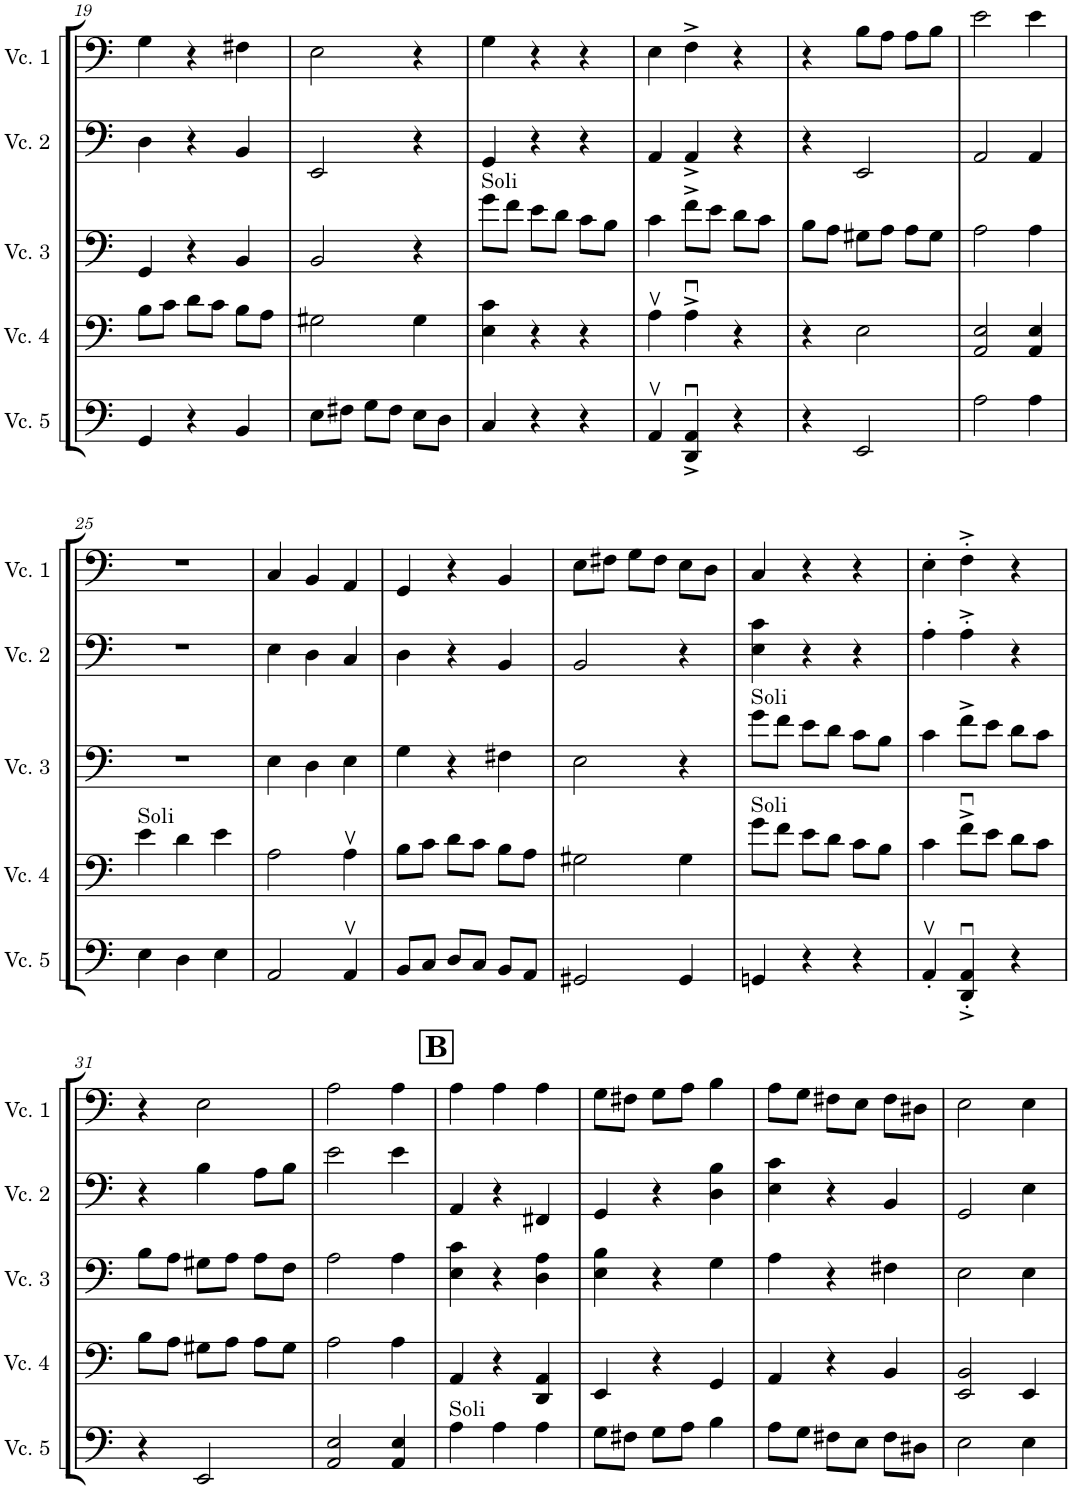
**kern	**kern	**kern	**kern	**kern
*part5	*part4	*part3	*part2	*part1
*staff5	*staff4	*staff3	*staff2	*staff1
*I"Cello 5	*I"Cello 4	*I"Cello 3	*I"Cello 2	*I"Cello 1
!!LO:PB:g=z
*clefF4	*clefF4	*clefF4	*clefF4	*clefF4
*k[]	*k[]	*k[]	*k[]	*k[]
*M3/4	*M3/4	*M3/4	*M3/4	*M3/4
=19	=19	=19	=19	=19
4GG/	8B\L	4GG/	4D\	4G\
.	8c\J	.	.	.
4r	8d\L	4r	4r	4r
.	8c\J	.	.	.
4BB/	8B\L	4BB/	4BB/	4F#X\
.	8A\J	.	.	.
=20	=20	=20	=20	=20
8E\L	2G#X\	2BB/	2EE/	2E\
8F#X\J	.	.	.	.
8G\L	.	.	.	.
8F#\J	.	.	.	.
8E\L	4G#\	4r	4r	4r
8D\J	.	.	.	.
=21	=21	=21	=21	=21
!	!	!LO:TX:a:t=Soli	!	!
4C/	4E\ 4c\	8g\L	4GG/	4G\
.	.	8f\J	.	.
4r	4r	8e\L	4r	4r
.	.	8d\J	.	.
4r	4r	8c\L	4r	4r
.	.	8B\J	.	.
=22	=22	=22	=22	=22
4AAv/	4Av\	4c\	4AA/	4E\
4DD/u^ 4AA/u^	4Au^\	8f^\L	4AA^/	4F^\
.	.	8e\J	.	.
4r	4r	8d\L	4r	4r
.	.	8c\J	.	.
=23	=23	=23	=23	=23
4r	4r	8B\L	4r	4r
.	.	8A\J	.	.
2EE/	2E\	8G#X\L	2EE/	8B\L
.	.	8A\J	.	8A\J
.	.	8A\L	.	8A\L
.	.	8G#\J	.	8B\J
=24	=24	=24	=24	=24
2A\	2AA/ 2E/	2A\	2AA/	2e\
4A\	4AA/ 4E/	4A\	4AA/	4e\
!!LO:LB:g=z
=25	=25	=25	=25	=25
!	!LO:TX:a:t=Soli	!	!	!
4E\	4e\	2.r	2.r	2.r
4D\	4d\	.	.	.
4E\	4e\	.	.	.
=26	=26	=26	=26	=26
2AA/	2A\	4E\	4E\	4C/
.	.	4D\	4D\	4BB/
4AAv/	4Av\	4E\	4C/	4AA/
=27	=27	=27	=27	=27
8BB/L	8B\L	4G\	4D\	4GG/
8C/J	8c\J	.	.	.
8D/L	8d\L	4r	4r	4r
8C/J	8c\J	.	.	.
8BB/L	8B\L	4F#X\	4BB/	4BB/
8AA/J	8A\J	.	.	.
=28	=28	=28	=28	=28
2GG#X/	2G#X\	2E\	2BB/	8E\L
.	.	.	.	8F#X\J
.	.	.	.	8G\L
.	.	.	.	8F#\J
4GG#/	4G#\	4r	4r	8E\L
.	.	.	.	8D\J
=29	=29	=29	=29	=29
!	!	!LO:TX:a:t=Soli	!	!
!	!LO:TX:a:t=Soli	!	!	!
4GGn/	8g\L	8g\L	4E\ 4c\	4C/
.	8f\J	8f\J	.	.
4r	8e\L	8e\L	4r	4r
.	8d\J	8d\J	.	.
4r	8c\L	8c\L	4r	4r
.	8B\J	8B\J	.	.
=30	=30	=30	=30	=30
4AAv'/	4c\	4c\	4A'\	4E'\
4DD/u'^ 4AA/u'^	8fu^\L	8f^\L	4A'^\	4F'^\
.	8e\J	8e\J	.	.
4r	8d\L	8d\L	4r	4r
.	8c\J	8c\J	.	.
!!LO:LB:g=z
=31	=31	=31	=31	=31
4r	8B\L	8B\L	4r	4r
.	8A\J	8A\J	.	.
2EE/	8G#X\L	8G#X\L	4B\	2E\
.	8A\J	8A\J	.	.
.	8A\L	8A\L	8A\L	.
.	8G#\J	8F\J	8B\J	.
=32	=32	=32	=32	=32
2AA/ 2E/	2A\	2A\	2e\	2A\
4AA/ 4E/	4A\	4A\	4e\	4A\
!!LO:REH:place=s1:a:B:cj:fs=14:t=B
=33	=33	=33	=33	=33
!LO:TX:a:t=Soli	!	!	!	!
4A\	4AA/	4E\ 4c\	4AA/	4A\
4A\	4r	4r	4r	4A\
4A\	4DD/ 4AA/	4D\ 4A\	4FF#X/	4A\
=34	=34	=34	=34	=34
8G\L	4EE/	4E\ 4B\	4GG/	8G\L
8F#X\J	.	.	.	8F#X\J
8G\L	4r	4r	4r	8G\L
8A\J	.	.	.	8A\J
4B\	4GG/	4G\	4D\ 4B\	4B\
=35	=35	=35	=35	=35
8A\L	4AA/	4A\	4E\ 4c\	8A\L
8G\J	.	.	.	8G\J
8F#X\L	4r	4r	4r	8F#X\L
8E\J	.	.	.	8E\J
8F#\L	4BB/	4F#X\	4BB/	8F#\L
8D#X\J	.	.	.	8D#X\J
=36	=36	=36	=36	=36
2E\	2EE/ 2BB/	2E\	2GG/	2E\
4E\	4EE/	4E\	4E\	4E\
=	=	=	=	=
*-	*-	*-	*-	*-
